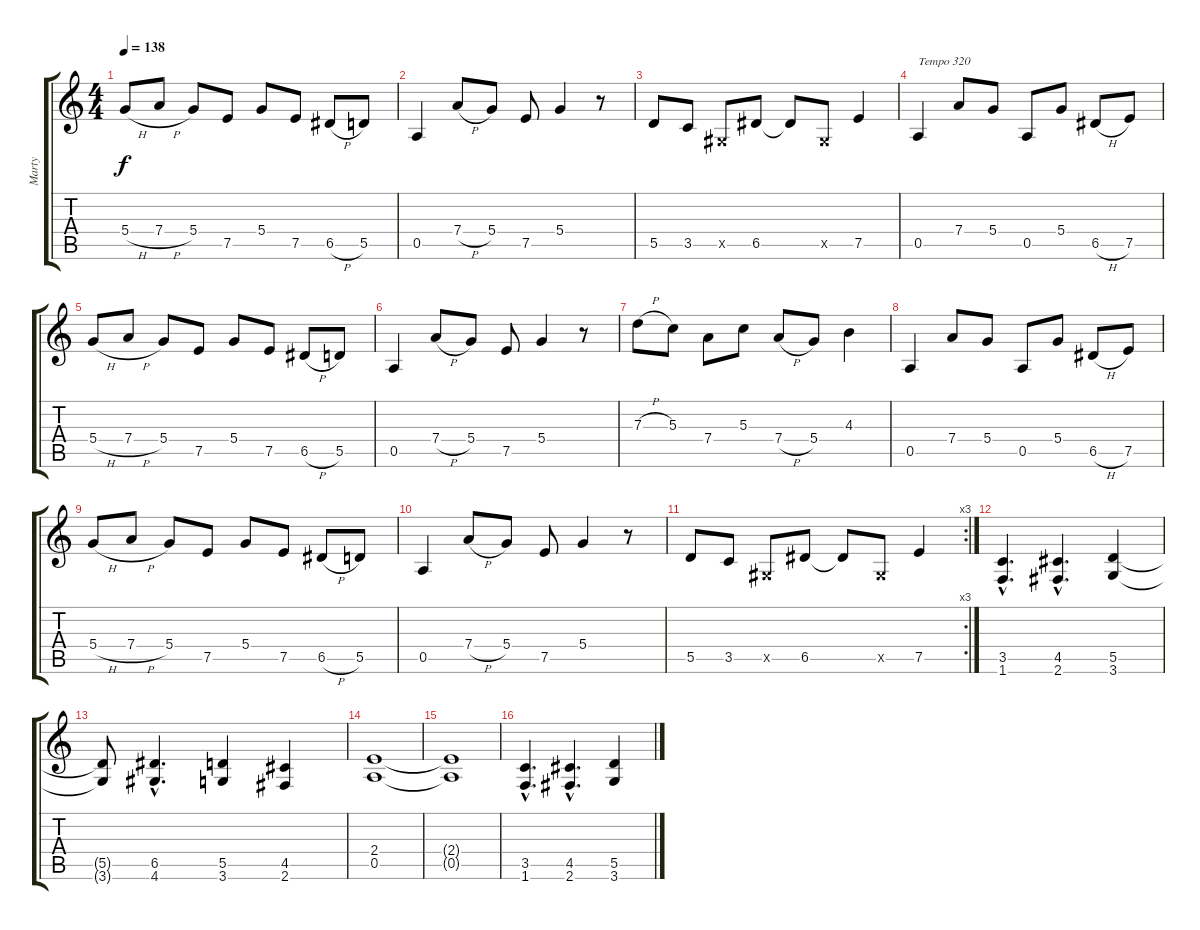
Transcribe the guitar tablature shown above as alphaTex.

\track ("Marty" "Marty") {instrument distortionguitar}
\staff {score tabs}
\tuning (E4 B3 G3 D3 A2 E2) {hide}
\ts (4 4)
\tempo 138
\clef g2
\ks c
5.4{h}.8{dy f} 7.4{h}.8 5.4.8 7.5.8 5.4.8 7.5.8 6.5{h}.8 5.5.8 |
0.5.4 7.4{h}.8 5.4.8 7.5.8 5.4.4 r.8 |
5.5.8 3.5.8 -1.5{x}.8 6.5.8 6.5{t}.8 -1.5{x}.8 7.5.4 |
0.5.4{txt "Tempo 320"} 7.4.8 5.4.8 0.5.8 5.4.8 6.5{h}.8 7.5.8 |
5.4{h}.8 7.4{h}.8 5.4.8 7.5.8 5.4.8 7.5.8 6.5{h}.8 5.5.8 |
0.5.4 7.4{h}.8 5.4.8 7.5.8 5.4.4 r.8 |
7.3{h}.8 5.3.8 7.4.8 5.3.8 7.4{h}.8 5.4.8 4.3.4 |
0.5.4 7.4.8 5.4.8 0.5.8 5.4.8 6.5{h}.8 7.5.8 |
5.4{h}.8 7.4{h}.8 5.4.8 7.5.8 5.4.8 7.5.8 6.5{h}.8 5.5.8 |
0.5.4 7.4{h}.8 5.4.8 7.5.8 5.4.4 r.8 |
\rc 3
5.5.8 3.5.8 -1.5{x}.8 6.5.8 6.5{t}.8 -1.5{x}.8 7.5.4 |
(3.5{hac} 1.6{hac}).4{d} (4.5{hac} 2.6{hac}).4{d} (5.5 3.6).4 |
(5.5{t} 3.6{t}).8 (6.5{hac} 4.6{hac}).4{d} (5.5 3.6).4 (4.5 2.6).4 |
(2.4 0.5).1 |
(2.4{t} 0.5{t}).1 |
(3.5{hac} 1.6{hac}).4{d} (4.5{hac} 2.6{hac}).4{d} (5.5 3.6).4
